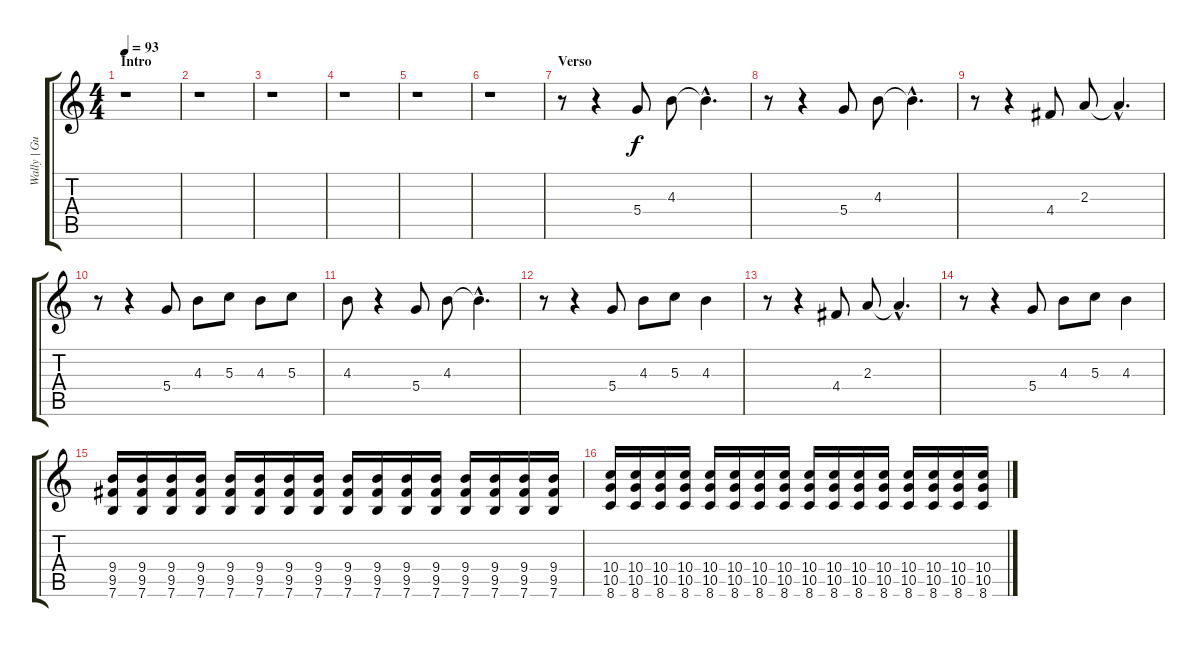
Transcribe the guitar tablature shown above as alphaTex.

\track ("Wally | Guitarra" "Wally | Gu") {instrument distortionguitar}
\staff {score tabs}
\tuning (E4 B3 G3 D3 A2 E2) {hide}
\ts (4 4)
\section ("" "Intro")
\tempo 93
\clef g2
\ks c
r.1{dy f instrument distortionguitar} |
r.1 |
r.1 |
r.1 |
r.1 |
r.1 |
\section ("" "Verso")
r.8 r.4 5.4.8{instrument electricguitarclean} 4.3.8 4.3{hac t}.4{d} |
r.8 r.4 5.4.8{instrument electricguitarclean} 4.3.8 4.3{hac t}.4{d} |
r.8 r.4 4.4.8{instrument electricguitarclean} 2.3.8 2.3{hac t}.4{d} |
r.8 r.4 5.4.8{instrument electricguitarclean} 4.3.8 5.3.8 4.3.8 5.3.8 |
4.3.8 r.4 5.4.8{instrument electricguitarclean} 4.3.8 4.3{hac t}.4{d} |
r.8 r.4 5.4.8{instrument electricguitarclean} 4.3.8 5.3.8 4.3.4 |
r.8 r.4 4.4.8{instrument electricguitarclean} 2.3.8 2.3{hac t}.4{d} |
r.8 r.4 5.4.8{instrument electricguitarclean} 4.3.8 5.3.8 4.3.4 |
(9.4 9.5 7.6).16{volume 11 instrument distortionguitar} (9.4 9.5 7.6).16 (9.4 9.5 7.6).16 (9.4 9.5 7.6).16 (9.4 9.5 7.6).16 (9.4 9.5 7.6).16 (9.4 9.5 7.6).16 (9.4 9.5 7.6).16 (9.4 9.5 7.6).16 (9.4 9.5 7.6).16 (9.4 9.5 7.6).16 (9.4 9.5 7.6).16 (9.4 9.5 7.6).16 (9.4 9.5 7.6).16 (9.4 9.5 7.6).16 (9.4 9.5 7.6).16 |
(10.4 10.5 8.6).16 (10.4 10.5 8.6).16 (10.4 10.5 8.6).16 (10.4 10.5 8.6).16 (10.4 10.5 8.6).16 (10.4 10.5 8.6).16 (10.4 10.5 8.6).16 (10.4 10.5 8.6).16 (10.4 10.5 8.6).16 (10.4 10.5 8.6).16 (10.4 10.5 8.6).16 (10.4 10.5 8.6).16 (10.4 10.5 8.6).16 (10.4 10.5 8.6).16 (10.4 10.5 8.6).16 (10.4 10.5 8.6).16
